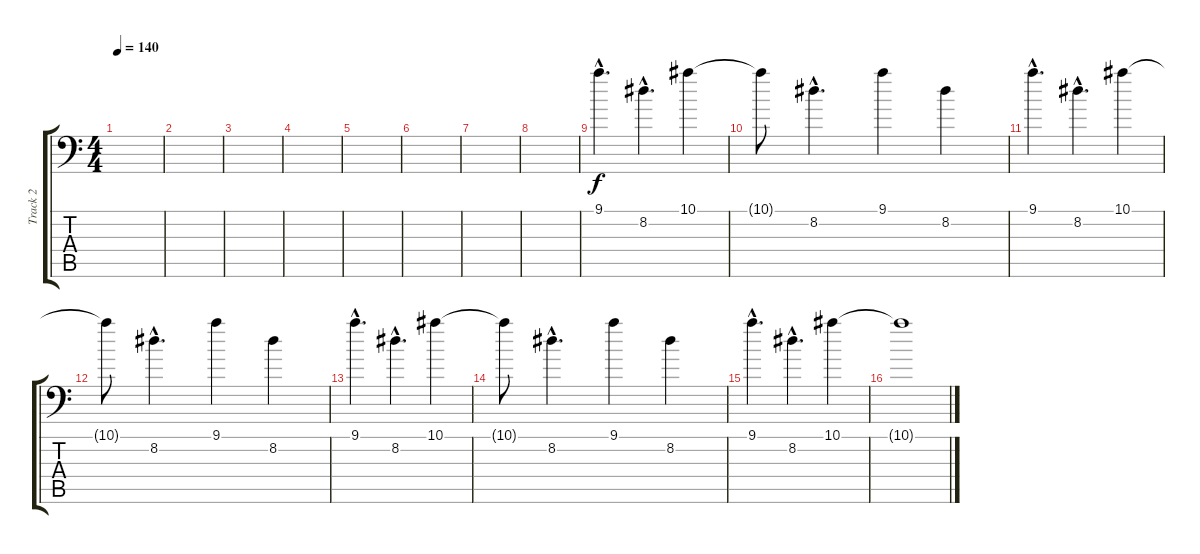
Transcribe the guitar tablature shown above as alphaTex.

\track ("Track 2" "Track 2") {instrument distortionguitar}
\staff {score tabs}
\tuning (C4 G3 Eb3 Bb2 F2 Bb1) {hide}
\ts (4 4)
\tempo 140
\clef f4
\ks c
|
|
|
|
|
|
|
|
9.1{hac}.4{d} 8.2{hac}.4{d} 10.1.4 |
10.1{t}.8 8.2{hac}.4{d} 9.1.4 8.2.4 |
9.1{hac}.4{d} 8.2{hac}.4{d} 10.1.4 |
10.1{t}.8 8.2{hac}.4{d} 9.1.4 8.2.4 |
9.1{hac}.4{d} 8.2{hac}.4{d} 10.1.4 |
10.1{t}.8 8.2{hac}.4{d} 9.1.4 8.2.4 |
9.1{hac}.4{d} 8.2{hac}.4{d} 10.1.4 |
10.1{t}.1
